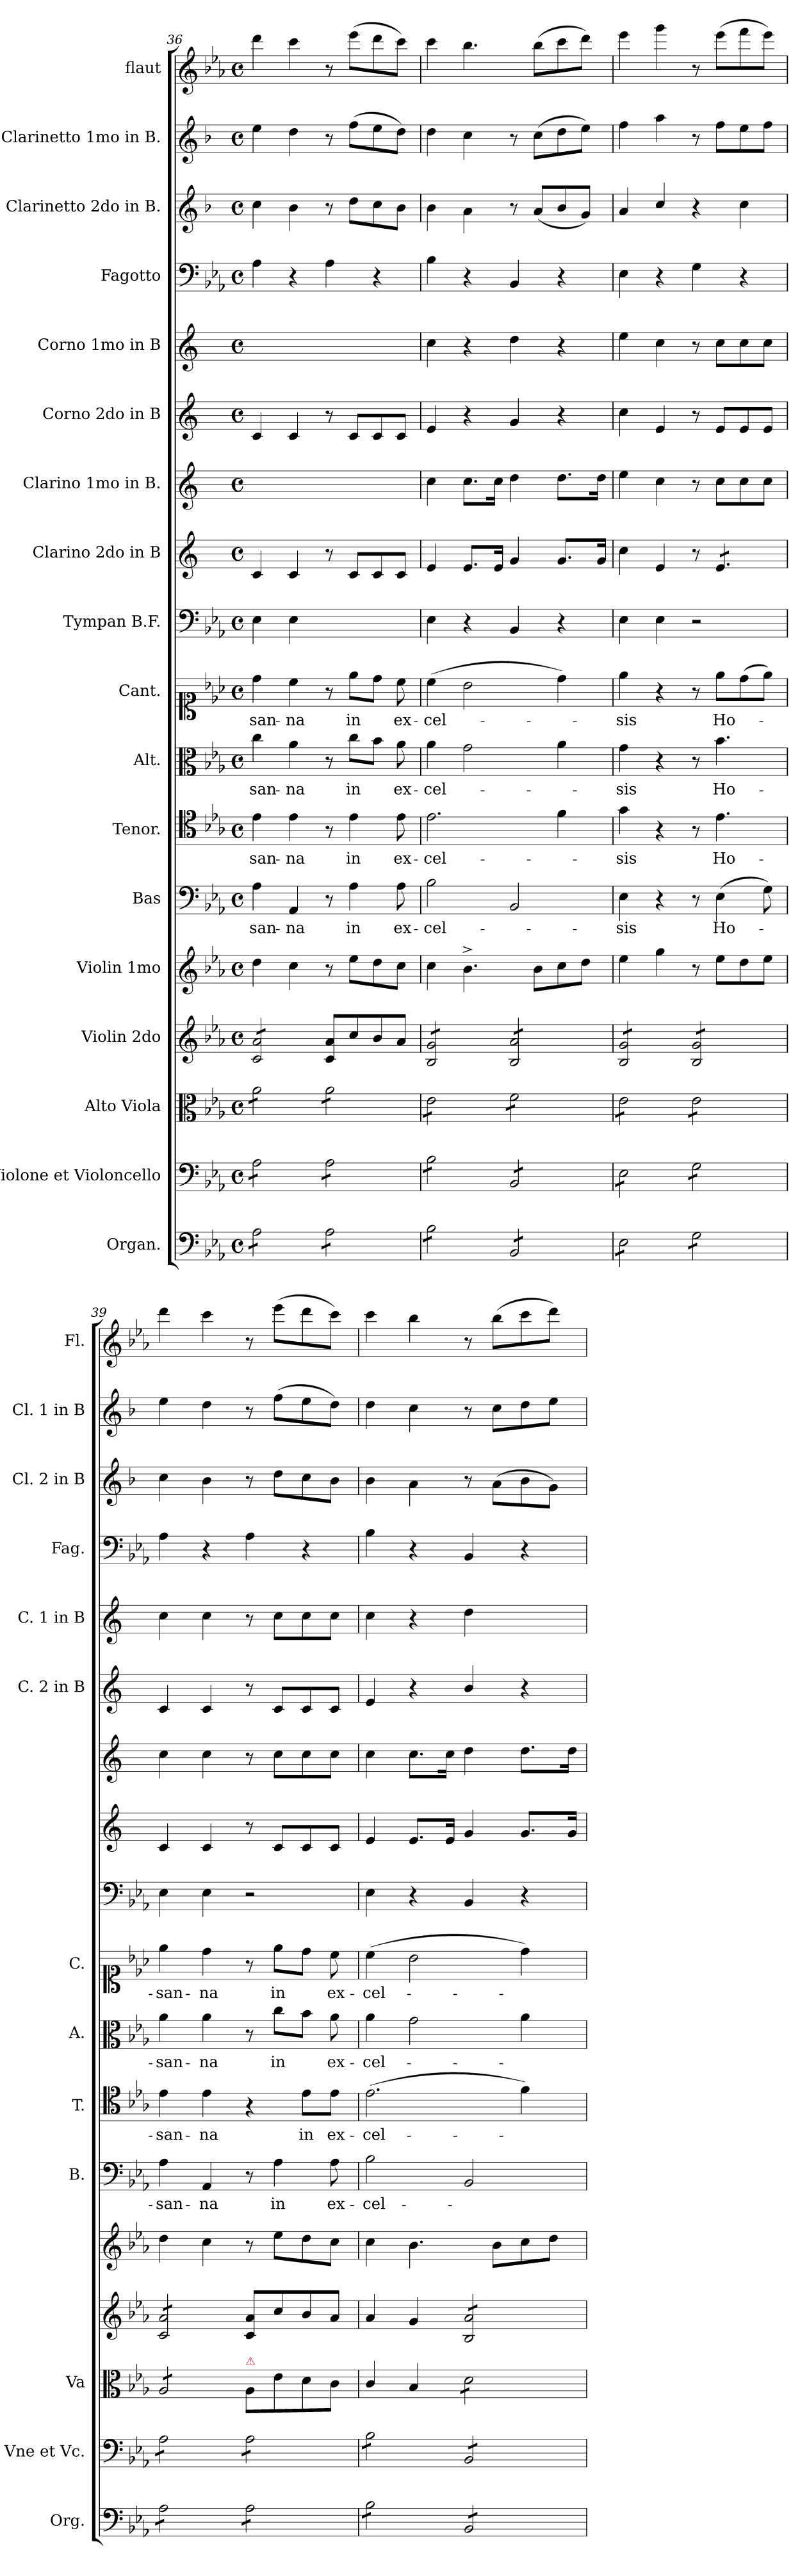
**kern	**kern	**kern	**kern	**kern	**kern	**text	**kern	**text	**kern	**text	**kern	**text	**kern	**kern	**kern	**kern	**kern	**kern	**kern	**kern	**kern
*part18	*part17	*part16	*part15	*part14	*part13	*part13	*part12	*part12	*part11	*part11	*part10	*part10	*part9	*part8	*part7	*part6	*part5	*part4	*part3	*part2	*part1
*staff18	*staff17	*staff16	*staff15	*staff14	*staff13	*staff13	*staff12	*staff12	*staff11	*staff11	*staff10	*staff10	*staff9	*staff8	*staff7	*staff6	*staff5	*staff4	*staff3	*staff2	*staff1
*I"Organ.	*I"Violone et Violoncello	*I"Alto Viola	*I"Violin 2do	*I"Violin 1mo	*I"Bas	*	*I"Tenor.	*	*I"Alt.	*	*I"Cant.	*	*I"Tympan B.F.	*I"Clarino 2do in B	*I"Clarino 1mo in B.	*I"Corno 2do in B	*I"Corno 1mo in B	*I"Fagotto	*I"Clarinetto 2do in B.	*I"Clarinetto 1mo in B.	*I"flaut
*I'Org.	*I'Vne et Vc.	*I'Va	*	*	*I'B.	*	*I'T.	*	*I'A.	*	*I'C.	*	*	*	*	*I'C. 2 in B	*I'C. 1 in B	*I'Fag.	*I'Cl. 2 in B	*I'Cl. 1 in B	*I'Fl.
*clefF4	*clefF4	*clefC3	*clefG2	*clefG2	*clefF4	*	*clefC4	*	*clefC3	*	*clefC1	*	*clefF4	*clefG2	*clefG2	*clefG2	*clefG2	*clefF4	*clefG2	*clefG2	*clefG2
*	*	*	*	*	*	*	*	*	*	*	*	*	*	*ITrd5c9	*ITrd-2c-3	*ITrd-2c-3	*ITrd5c9	*	*ITrd1c2	*ITrd1c2	*
*k[b-e-a-]	*k[b-e-a-]	*k[b-e-a-]	*k[b-e-a-]	*k[b-e-a-]	*k[b-e-a-]	*	*k[b-e-a-]	*	*k[b-e-a-]	*	*k[b-e-a-]	*	*k[b-e-a-]	*k[b-e-a-]	*k[b-e-a-]	*k[b-e-a-]	*k[b-e-a-]	*k[b-e-a-]	*k[b-e-a-]	*k[b-e-a-]	*k[b-e-a-]
*E-:	*E-:	*E-:	*E-:	*E-:	*E-:	*	*E-:	*	*E-:	*	*E-:	*	*E-:	*	*	*	*	*E-:	*E-:	*E-:	*E-:
*M4/4	*M4/4	*M4/4	*M4/4	*M4/4	*M4/4	*	*M4/4	*	*M4/4	*	*M4/4	*	*M4/4	*M4/4	*M4/4	*M4/4	*M4/4	*M4/4	*M4/4	*M4/4	*M4/4
*met(c)	*met(c)	*met(c)	*met(c)	*met(c)	*met(c)	*	*met(c)	*	*met(c)	*	*met(c)	*	*met(c)	*met(c)	*met(c)	*met(c)	*met(c)	*met(c)	*met(c)	*met(c)	*met(c)
=36	=36	=36	=36	=36	=36	=36	=36	=36	=36	=36	=36	=36	=36	=36	=36	=36	=36	=36	=36	=36	=36
!	!	!	!	!	!	!LO:LY:i	!	!	!	!	!	!	!	!	!	!	!	!	!	!	!
*tremolo	*	*	*	*	*	*	*	*	*	*	*	*	*	*	*	*	*	*	*	*	*
*	*tremolo	*	*	*	*	*	*	*	*	*	*	*	*	*	*	*	*	*	*	*	*
*	*	*tremolo	*	*	*	*	*	*	*	*	*	*	*	*	*	*	*	*	*	*	*
*	*	*	*tremolo	*	*	*	*	*	*	*	*	*	*	*	*	*	*	*	*	*	*
8A-\L	8A-\L	8a-\L	8c/ 8a-/L	4dd\	4A-\	-san-	4e-\	-san-	4cc\	-san-	4dd\	-san-	4E-\	4E-/	4ee-\yy	4e-/	4e-\yy	4A-\	4b-\	4dd\	4ddd\
8A-\	8A-\	8a-\	8c/ 8a-/	.	.	.	.	.	.	.	.	.	.	.	.	.	.	.	.	.	.
!	!	!	!	!	!	!LO:LY:i	!	!	!	!	!	!	!	!	!	!	!	!	!	!	!
8A-\	8A-\	8a-\	8c/ 8a-/	4cc\	4AA-/	-na	4e-\	-na	4a-\	-na	4cc\	-na	4E-\	4E-/	4ee-\yy	4e-/	4e-\yy	4r	4a-\	4cc\	4ccc\
8A-\J	8A-\J	8a-\J	8c/ 8a-/J	.	.	.	.	.	.	.	.	.	.	.	.	.	.	.	.	.	.
*	*	*	*Xtremolo	*	*	*	*	*	*	*	*	*	*	*	*	*	*	*	*	*	*
8A-\L	8A-\L	8a-\L	8c/ 8a-/L	8r	8r	.	8r	.	8r	.	8r	.	2ryy	8r	8ryy	8r	8ryy	4A-\	8r	8r	8r
8A-\	8A-\	8a-\	8cc/	8ee-\L	4A-\	in	4e-\	in	8cc\L	in	8ee-\L	in	.	8E-/L	8ee-\Lyy	8e-/L	8e-\Lyy	.	8cc\L	(8ee-\L	(8eee-\L
8A-\	8A-\	8a-\	8b-/	8dd\	.	.	.	.	8b-\J	.	8dd\J	.	.	8E-/	8ee-\yy	8e-/	8e-\yy	4r	8b-\	8dd\	8ddd\
8A-\J	8A-\J	8a-\J	8a-/J	8cc\J	8A-\	ex-	8e-\	ex-	8a-\	ex-	8cc\	ex-	.	8E-/J	8ee-\Jyy	8e-/J	8e-\Jyy	.	8a-\J	8cc\J)	8ccc\J)
=37	=37	=37	=37	=37	=37	=37	=37	=37	=37	=37	=37	=37	=37	=37	=37	=37	=37	=37	=37	=37	=37
*	*	*	*tremolo	*	*	*	*	*	*	*	*	*	*	*	*	*	*	*	*	*	*
8B-\L	8B-\L	8e-\L	8B-/ 8g/L	4cc\	2B-\	-cel-	2.e-\	-cel-	4a-\	-cel-	(4cc\	-cel-	4E-\	4G/	4ee-\	4g/	4e-\	4B-\	4a-\	4cc\	4ccc\
8B-\	8B-\	8e-\	8B-/ 8g/	.	.	.	.	.	.	.	.	.	.	.	.	.	.	.	.	.	.
8B-\	8B-\	8e-\	8B-/ 8g/	4.b-^\	.	.	.	.	2g\	.	2b-\	.	4r	8.G/L	8.ee-\L	4r	4r	4r	4g\	4b-\	4.bb-\
8B-\J	8B-\J	8e-\J	8B-/ 8g/J	.	.	.	.	.	.	.	.	.	.	.	.	.	.	.	.	.	.
.	.	.	.	.	.	.	.	.	.	.	.	.	.	16G/Jk	16ee-\Jk	.	.	.	.	.	.
8BB-/L	8BB-/L	8f\L	8B-/ 8a-/L	.	2BB-/	.	.	.	.	.	.	.	4BB-/	4B-/	4ff\	4b-/	4f\	4BB-/	8r	8r	.
8BB-/	8BB-/	8f\	8B-/ 8a-/	8b-\L	.	.	.	.	.	.	.	.	.	.	.	.	.	.	(8g/L	(8b-\L	(8bb-\L
8BB-/	8BB-/	8f\	8B-/ 8a-/	8cc\	.	.	4f\	.	4a-\	.	4dd\)	.	4r	8.B-/L	8.ff\L	4r	4r	4r	8a-/	8cc\	8ccc\
8BB-/J	8BB-/J	8f\J	8B-/ 8a-/J	8dd\J	.	.	.	.	.	.	.	.	.	.	.	.	.	.	8f/J)	8dd\J)	8ddd\J)
.	.	.	.	.	.	.	.	.	.	.	.	.	.	16B-/Jk	16ff\Jk	.	.	.	.	.	.
=38	=38	=38	=38	=38	=38	=38	=38	=38	=38	=38	=38	=38	=38	=38	=38	=38	=38	=38	=38	=38	=38
8E-\L	8E-\L	8e-\L	8B-/ 8g/L	4ee-\	4E-\	-sis	4g\	-sis	4g\	-sis	4ee-\	-sis	4E-\	4e-\	4gg\	4ee-\	4g\	4E-\	4g/	4ee-\	4eee-\
8E-\	8E-\	8e-\	8B-/ 8g/	.	.	.	.	.	.	.	.	.	.	.	.	.	.	.	.	.	.
8E-\	8E-\	8e-\	8B-/ 8g/	4gg\	4r	.	4r	.	4r	.	4r	.	4E-\	4G/	4ee-\	4g/	4e-\	4r	4b-/	4gg\	4ggg\
8E-\J	8E-\J	8e-\J	8B-/ 8g/J	.	.	.	.	.	.	.	.	.	.	.	.	.	.	.	.	.	.
8G\L	8G\L	8e-\L	8B-/ 8g/L	8r	8r	.	8r	.	8r	.	8r	.	2r	8r	8r	8r	8r	4G\	4r	8r	8r
*	*	*	*	*	*	*	*	*	*	*	*	*	*	*tremolo	*	*	*	*	*	*	*
8G\	8G\	8e-\	8B-/ 8g/	8ee-\L	(4E-\	Ho-	4.e-\	Ho-	4.b-\	Ho-	8ee-\L	Ho-	.	8G/L	8ee-\L	8g/L	8e-\L	.	.	8ee-\L	(8eee-\L
8G\	8G\	8e-\	8B-/ 8g/	8dd\	.	.	.	.	.	.	(8dd\	.	.	8G/	8ee-\	8g/	8e-\	4r	4b-\	8dd\	8fff\
8G\J	8G\J	8e-\J	8B-/ 8g/J	8ee-\J	8G\)	.	.	.	.	.	8ee-\J)	.	.	8G/J	8ee-\J	8g/J	8e-\J	.	.	8ee-\J	8eee-\J)
*	*	*	*	*	*	*	*	*	*	*	*	*	*	*Xtremolo	*	*	*	*	*	*	*
=39	=39	=39	=39	=39	=39	=39	=39	=39	=39	=39	=39	=39	=39	=39	=39	=39	=39	=39	=39	=39	=39
8A-\L	8A-\L	8A-/L	8c/ 8a-/L	4dd\	4A-\	-san-	4e-\	-san-	4a-\	-san-	4ee-\	-san-	4E-\	4E-/	4ee-\	4e-/	4e-\	4A-\	4b-\	4dd\	4ddd\
8A-\	8A-\	8A-/	8c/ 8a-/	.	.	.	.	.	.	.	.	.	.	.	.	.	.	.	.	.	.
8A-\	8A-\	8A-/	8c/ 8a-/	4cc\	4AA-/	-na	4e-\	-na	4a-\	-na	4dd\	-na	4E-\	4E-/	4ee-\	4e-/	4e-\	4r	4a-\	4cc\	4ccc\
8A-\J	8A-\J	8A-/J	8c/ 8a-/J	.	.	.	.	.	.	.	.	.	.	.	.	.	.	.	.	.	.
*	*	*	*Xtremolo	*	*	*	*	*	*	*	*	*	*	*	*	*	*	*	*	*	*
*	*	*Xtremolo	*	*	*	*	*	*	*	*	*	*	*	*	*	*	*	*	*	*	*
!	!	!LO:TX:a:color=crimson:t=⚠	!	!	!	!	!	!	!	!	!	!	!	!	!	!	!	!	!	!	!
8A-\L	8A-\L	8A-/L	8c/ 8a-/L	8r	8r	.	4r	.	8r	.	8r	.	2r	8r	8r	8r	8r	4A-\	8r	8r	8r
8A-\	8A-\	8e-\	8cc/	8ee-\L	4A-\	in	.	.	8cc\L	in	8ee-\L	in	.	8E-/L	8ee-\L	8e-/L	8e-\L	.	8cc\L	(8ee-\L	(8eee-\L
8A-\	8A-\	8d\	8b-/	8dd\	.	.	8e-\L	in	8b-\J	.	8dd\J	.	.	8E-/	8ee-\	8e-/	8e-\	4r	8b-\	8dd\	8ddd\
8A-\J	8A-\J	8c\J	8a-/J	8cc\J	8A-\	ex-	8e-\J	ex-	8a-\	ex-	8cc\	ex-	.	8E-/J	8ee-\J	8e-/J	8e-\J	.	8a-\J	8cc\J)	8ccc\J)
=40	=40	=40	=40	=40	=40	=40	=40	=40	=40	=40	=40	=40	=40	=40	=40	=40	=40	=40	=40	=40	=40
8B-\L	8B-\L	4c/	4a-/	4cc\	2B-\	-cel-	(2.e-\	-cel-	4a-\	-cel-	(4cc\	-cel-	4E-\	4G/	4ee-\	4g/	4e-\	4B-\	4a-\	4cc\	4ccc\
8B-\	8B-\	.	.	.	.	.	.	.	.	.	.	.	.	.	.	.	.	.	.	.	.
8B-\	8B-\	4B-/	4g/	4.b-\	.	.	.	.	2g\	.	2b-\	.	4r	8.G/L	8.ee-\L	4r	4r	4r	4g\	4b-\	4bb-\
8B-\J	8B-\J	.	.	.	.	.	.	.	.	.	.	.	.	.	.	.	.	.	.	.	.
.	.	.	.	.	.	.	.	.	.	.	.	.	.	16G/Jk	16ee-\Jk	.	.	.	.	.	.
*	*	*tremolo	*	*	*	*	*	*	*	*	*	*	*	*	*	*	*	*	*	*	*
*	*	*	*tremolo	*	*	*	*	*	*	*	*	*	*	*	*	*	*	*	*	*	*
8BB-/L	8BB-/L	8d\L	8B-/ 8a-/L	.	2BB-/	.	.	.	.	.	.	.	4BB-/	4B-/	4ff\	4dd/	4f\	4BB-/	8r	8r	8r
8BB-/	8BB-/	8d\	8B-/ 8a-/	8b-\L	.	.	.	.	.	.	.	.	.	.	.	.	.	.	(8g\L	8b-\L	(8bb-\L
8BB-/	8BB-/	8d\	8B-/ 8a-/	8cc\	.	.	4f\)	.	4a-\	.	4dd\)	.	4r	8.B-/L	8.ff\L	4r	4ryy	4r	8a-\	8cc\	8ccc\
8BB-/J	8BB-/J	8d\J	8B-/ 8a-/J	8dd\J	.	.	.	.	.	.	.	.	.	.	.	.	.	.	8f\J)	8dd\J	8ddd\J)
*	*	*	*Xtremolo	*	*	*	*	*	*	*	*	*	*	*	*	*	*	*	*	*	*
*	*	*Xtremolo	*	*	*	*	*	*	*	*	*	*	*	*	*	*	*	*	*	*	*
*	*Xtremolo	*	*	*	*	*	*	*	*	*	*	*	*	*	*	*	*	*	*	*	*
*Xtremolo	*	*	*	*	*	*	*	*	*	*	*	*	*	*	*	*	*	*	*	*	*
.	.	.	.	.	.	.	.	.	.	.	.	.	.	16B-/Jk	16ff\Jk	.	.	.	.	.	.
=	=	=	=	=	=	=	=	=	=	=	=	=	=	=	=	=	=	=	=	=	=
*-	*-	*-	*-	*-	*-	*-	*-	*-	*-	*-	*-	*-	*-	*-	*-	*-	*-	*-	*-	*-	*-
